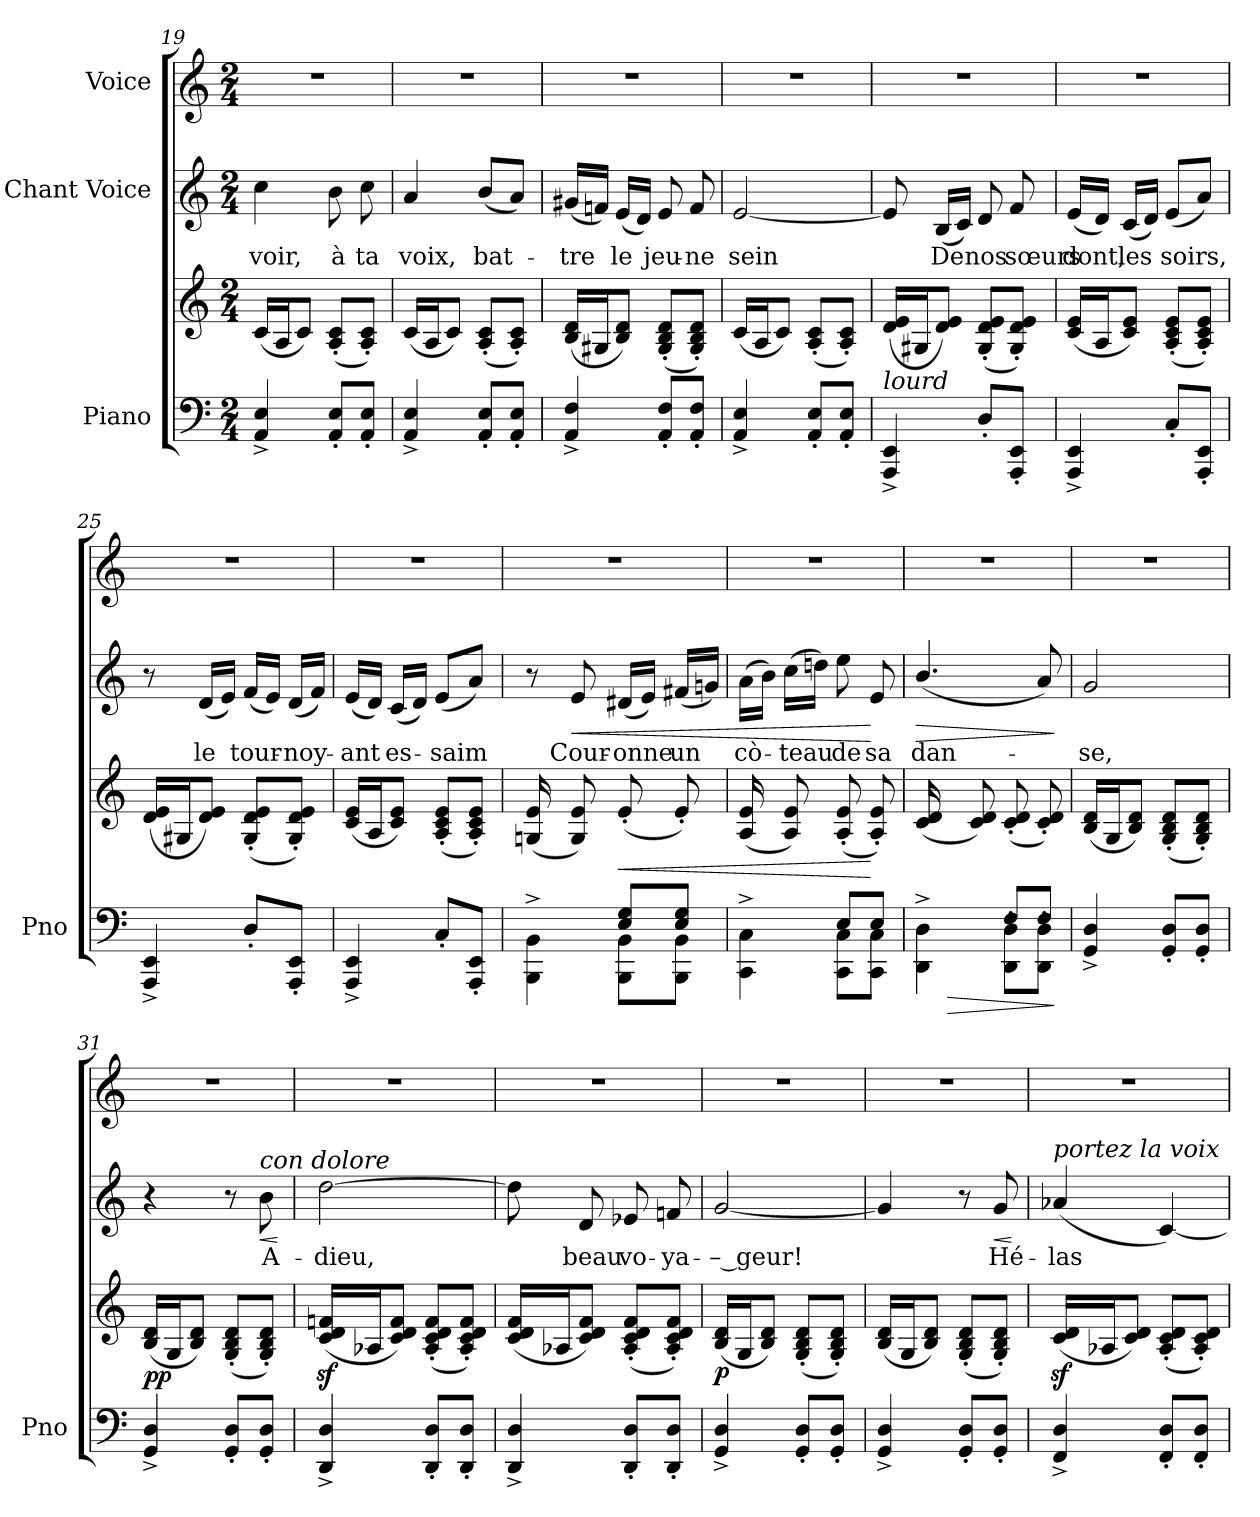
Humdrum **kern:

**kern	**kern	**dynam	**kern	**text	**dynam	**kern
*part3	*part3	*part3	*part2	*part2	*part2	*part1
*staff4	*staff3	*staff3/4	*staff2	*staff2	*staff2	*staff1
*I"Piano	*	*	*I"Chant Voice	*	*	*I"Voice
*I'Pno	*	*	*	*	*	*
*clefF4	*clefG2	*	*clefG2	*	*	*clefG2
*k[]	*k[]	*	*k[]	*	*	*k[]
*M2/4	*M2/4	*	*M2/4	*	*	*M2/4
=19	=19	=19	=19	=19	=19	=19
4AA/^ 4E/^	(>16c/LL	.	4cc\	voir,	.	2r
.	16A/J	.	.	.	.	.
.	8c/J)	.	.	.	.	.
8AA/' 8E/'L	(>8A/'> 8c/'>L	.	8b\	à	.	.
8AA/' 8E/'J	8A/'> 8c/'>J)	.	8cc\	ta	.	.
=20	=20	=20	=20	=20	=20	=20
4AA/^ 4E/^	(>16c/LL	.	4a/	voix,	.	2r
.	16A/J	.	.	.	.	.
.	8c/J)	.	.	.	.	.
8AA/' 8E/'L	(>8A/'> 8c/'>L	.	(8b/L	bat-	.	.
8AA/' 8E/'J	8A/'> 8c/'>J)	.	8a/J)	.	.	.
=21	=21	=21	=21	=21	=21	=21
4AA/^ 4F/^	(>16B/ 16d/LL	.	(16g#X/LL	-tre	.	2r
.	16G#X/J	.	16fn/JJ)	.	.	.
.	8B/ 8d/J)	.	(16e/LL	le	.	.
.	.	.	16d/JJ)	.	.	.
8AA/' 8F/'L	(>8G#/'> 8B/'> 8d/'>L	.	8e/	jeu-	.	.
8AA/' 8F/'J	8G#/'> 8B/'> 8d/'>J)	.	8f/	-ne	.	.
=22	=22	=22	=22	=22	=22	=22
4AA/^ 4E/^	(>16c/LL	.	[2e/	sein	.	2r
.	16A/J	.	.	.	.	.
.	8c/J)	.	.	.	.	.
8AA/' 8E/'L	(>8A/'> 8c/'>L	.	.	.	.	.
8AA/' 8E/'J	8A/'> 8c/'>J)	.	.	.	.	.
=23	=23	=23	=23	=23	=23	=23
!	!LO:TX:b:i:t=lourd	!	!	!	!	!
4AAA/^ 4EE/^	(>16d/ 16e/LL	.	8e/]	.	.	2r
.	16G#X/J	.	.	.	.	.
.	8d/ 8e/J)	.	(16B/LL	De	.	.
.	.	.	16c/JJ)	.	.	.
8D'/L	(>8G#/'> 8d/'> 8e/'>L	.	8d/	nos	.	.
8AAA/' 8EE/'J	8G#/'> 8d/'> 8e/'>J)	.	8f/	sœurs	.	.
=24	=24	=24	=24	=24	=24	=24
4AAA/^ 4EE/^	(>16c/ 16e/LL	.	(16e/LL	dont,	.	2r
.	16A/J	.	16d/JJ)	.	.	.
.	8c/ 8e/J)	.	(16c/LL	les	.	.
.	.	.	16d/JJ)	.	.	.
8C'/L	(>8A/'> 8c/'> 8e/'>L	.	(8e/L	soirs,	.	.
8AAA/' 8EE/'J	8A/'> 8c/'> 8e/'>J)	.	8a/J)	.	.	.
=25	=25	=25	=25	=25	=25	=25
4AAA/^ 4EE/^	(>16d/ 16e/LL	.	8r	.	.	2r
.	16G#X/J	.	.	.	.	.
.	8d/ 8e/J)	.	(16d/LL	le	.	.
.	.	.	16e/JJ)	.	.	.
8D'/L	(>8G#/'> 8d/'> 8e/'>L	.	(16f/LL	tour-	.	.
.	.	.	16e/JJ)	.	.	.
8AAA/' 8EE/'J	8G#/'> 8d/'> 8e/'>J)	.	(16d/LL	-noy-	.	.
.	.	.	16f/JJ)	.	.	.
=26	=26	=26	=26	=26	=26	=26
4AAA/^ 4EE/^	(>16c/ 16e/LL	.	(16e/LL	-ant	.	2r
.	16A/J	.	16d/JJ)	.	.	.
.	8c/ 8e/J)	.	(16c/LL	es-	.	.
.	.	.	16d/JJ)	.	.	.
8C'/L	(>8A/'> 8c/'> 8e/'>L	.	(8e/L	-saim	.	.
8AAA/' 8EE/'J	8A/'> 8c/'> 8e/'>J)	.	8a/J)	.	.	.
=27	=27	=27	=27	=27	=27	=27
*^	*	*	*	*	*	*
*	*^	*	*	*	*	*	*
16ryy	4ryy	4BBB\^ 4BB\^	(>16Gn/ 16e/LL	.	8r	.	.	2r
16E/J	.	.	16ryy	.	.	.	.	.
!	!	!	!	!	!	!	!LO:HP:b	!
4.ryy	.	.	8G/ 8e/J)	.	8e/	Cour-	<	.
!	!	!	!	!LO:HP:b	!	!	!	!
.	8E/ 8G/L	8BBB\' 8BB\'L	(>8e'>/L	<	(16d#X/LL	-onne	.	.
.	.	.	.	.	16e/JJ)	.	.	.
.	8E/ 8G/J	8BBB\' 8BB\'J	8e'>/J)	.	(16f#X/LL	un	.	.
.	.	.	.	.	16gn/JJ)	.	.	.
=28	=28	=28	=28	=28	=28	=28	=28	=28
16ryy	4ryy	4CC\^ 4C\^	(>16A/ 16e/LL	.	(16a\LL	cò-	.	2r
16E/J	.	.	16ryy	.	16b\JJ)	.	.	.
4.ryy	.	.	8A/ 8e/J)	.	(16cc\LL	-teau	.	.
.	.	.	.	.	16ddn\JJ)	.	.	.
.	8E/L	8CC\' 8C\'L	(>8A/'> 8e/'>L	.	8ee\	de	.	.
.	8E/J	8CC\' 8C\'J	8A/'> 8e/'>J)	[	8e/	sa	[	.
=29	=29	=29	=29	=29	=29	=29	=29	=29
!	!	!	!	!	!	!	!LO:HP:b	!
16ryy	4ryy	4DD\^ 4D\^	(>16c/ 16d/LL	.	(4.b/	dan-	>	2r
!	!	!	!	!LO:HP:b=2	!	!	!	!
16F#X/J	.	.	16ryy	>	.	.	.	.
4.ryy	.	.	8c/ 8d/J)	.	.	.	.	.
.	8F#/L	8DD\' 8D\'L	(>8c/'> 8d/'>L	.	.	.	.	.
.	8F#/J	8DD\' 8D\'J	8c/'> 8d/'>J)	.	8a/)	.	.	.
*v	*v	*v	*	*	*	*	*	*
.	.	]	.	.	]	.
=30	=30	=30	=30	=30	=30	=30
4GG/^ 4D/^	(>16B/ 16d/LL	.	2g/	-se,	.	2r
.	16G/J	.	.	.	.	.
.	8B/ 8d/J)	.	.	.	.	.
8GG/' 8D/'L	(>8G/'> 8B/'> 8d/'>L	.	.	.	.	.
8GG/' 8D/'J	8G/'> 8B/'> 8d/'>J)	.	.	.	.	.
=31	=31	=31	=31	=31	=31	=31
!	!	!LO:DY:b	!	!	!	!
4GG/^ 4D/^	(>16B/ 16d/LL	pp	4r	.	.	2r
.	16G/J	.	.	.	.	.
.	8B/ 8d/J)	.	.	.	.	.
8GG/' 8D/'L	(>8G/'> 8B/'> 8d/'>L	.	8r	.	.	.
!	!	!	!LO:TX:a:i:t=con dolore	!	!	!
!	!	!	!	!	!LO:HP:b	!
8GG/' 8D/'J	8G/'> 8B/'> 8d/'>J)	.	8b\	A-	<	.
.	.	.	.	.	[	.
=32	=32	=32	=32	=32	=32	=32
!	!	!LO:DY:b	!	!	!	!
4DD/^ 4D/^	(>16c/z< 16d/z< 16fn/z<LL	other-dynamics	[2dd\	-dieu,	.	2r
.	16A-X/J	.	.	.	.	.
.	8c/ 8d/ 8f/J)	.	.	.	.	.
8DD/' 8D/'L	(>8A-/'> 8c/'> 8d/'> 8f/'>L	.	.	.	.	.
8DD/' 8D/'J	8A-/'> 8c/'> 8d/'> 8f/'>J)	.	.	.	.	.
=33	=33	=33	=33	=33	=33	=33
4DD/^ 4D/^	(>16c/ 16d/ 16f/LL	.	8dd\]	.	.	2r
.	16A-X/J	.	.	.	.	.
.	8c/ 8d/ 8f/J)	.	8d/	beau	.	.
8DD/' 8D/'L	(>8A-/'> 8c/'> 8d/'> 8f/'>L	.	8e-X/	vo-	.	.
8DD/' 8D/'J	8A-/'> 8c/'> 8d/'> 8f/'>J)	.	8fn/	-ya-	.	.
=34	=34	=34	=34	=34	=34	=34
!	!	!LO:DY:b	!	!	!	!
4GG/^ 4D/^	(>16B/ 16d/LL	p	[2g/	-– geur!	.	2r
.	16G/J	.	.	.	.	.
.	8B/ 8d/J)	.	.	.	.	.
8GG/' 8D/'L	(>8G/'> 8B/'> 8d/'>L	.	.	.	.	.
8GG/' 8D/'J	8G/'> 8B/'> 8d/'>J)	.	.	.	.	.
=35	=35	=35	=35	=35	=35	=35
4GG/^ 4D/^	(>16B/ 16d/LL	.	4g/]	.	.	2r
.	16G/J	.	.	.	.	.
.	8B/ 8d/J)	.	.	.	.	.
8GG/' 8D/'L	(>8G/'> 8B/'> 8d/'>L	.	8r	.	.	.
!	!	!	!	!	!LO:HP:b	!
8GG/' 8D/'J	8G/'> 8B/'> 8d/'>J)	.	8g/	Hé-	<	.
.	.	.	.	.	[	.
=36	=36	=36	=36	=36	=36	=36
!	!	!	!LO:TX:i:t=portez la voix	!	!	!
!	!	!LO:DY:b	!	!	!	!
4FF/^ 4D/^	(>16c/z< 16d/z<LL	other-dynamics	(4a-X/	-las	.	2r
.	16A-X/J	.	.	.	.	.
.	8c/ 8d/J)	.	.	.	.	.
8FF/' 8D/'L	(>8A-/'> 8c/'> 8d/'>L	.	[4c/)	.	.	.
8FF/' 8D/'J	8A-/'> 8c/'> 8d/'>J)	.	.	.	.	.
=	=	=	=	=	=	=
*-	*-	*-	*-	*-	*-	*-
